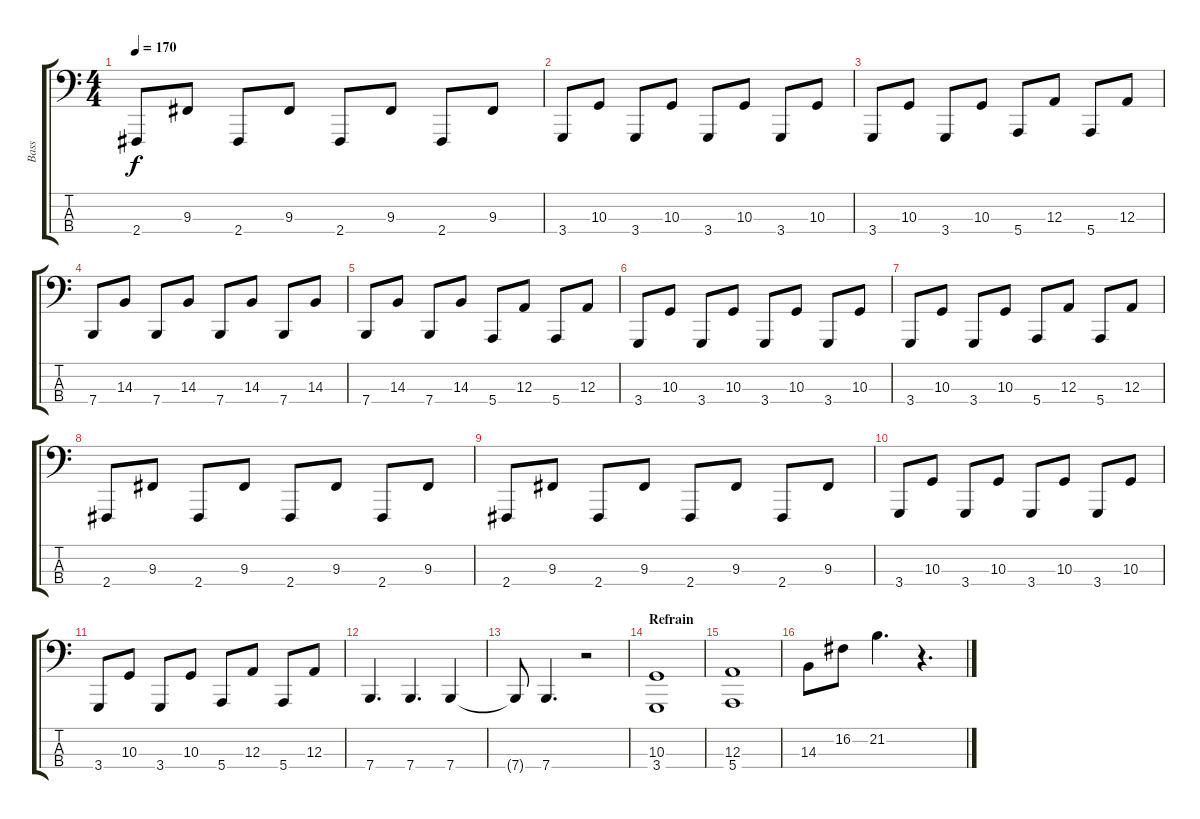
\track ("Bass" "Bass") {instrument acousticgrandpiano}
\staff {score tabs}
\tuning (G2 D2 A1 E1) {hide}
\ts (4 4)
\tempo 170
\clef f4
\ks c
2.4.8{dy f} 9.3.8 2.4.8 9.3.8 2.4.8 9.3.8 2.4.8 9.3.8 |
3.4.8 10.3.8 3.4.8 10.3.8 3.4.8 10.3.8 3.4.8 10.3.8 |
3.4.8 10.3.8 3.4.8 10.3.8 5.4.8 12.3.8 5.4.8 12.3.8 |
7.4.8 14.3.8 7.4.8 14.3.8 7.4.8 14.3.8 7.4.8 14.3.8 |
7.4.8 14.3.8 7.4.8 14.3.8 5.4.8 12.3.8 5.4.8 12.3.8 |
3.4.8 10.3.8 3.4.8 10.3.8 3.4.8 10.3.8 3.4.8 10.3.8 |
3.4.8 10.3.8 3.4.8 10.3.8 5.4.8 12.3.8 5.4.8 12.3.8 |
2.4.8 9.3.8 2.4.8 9.3.8 2.4.8 9.3.8 2.4.8 9.3.8 |
2.4.8 9.3.8 2.4.8 9.3.8 2.4.8 9.3.8 2.4.8 9.3.8 |
3.4.8 10.3.8 3.4.8 10.3.8 3.4.8 10.3.8 3.4.8 10.3.8 |
3.4.8 10.3.8 3.4.8 10.3.8 5.4.8 12.3.8 5.4.8 12.3.8 |
7.4.4{d} 7.4.4{d} 7.4.4 |
7.4{t}.8 7.4.4{d} r.2 |
\section ("" "Refrain")
(10.3 3.4).1 |
(12.3 5.4).1 |
14.3.8 16.2.8 21.2.4{d} r.4{d}
